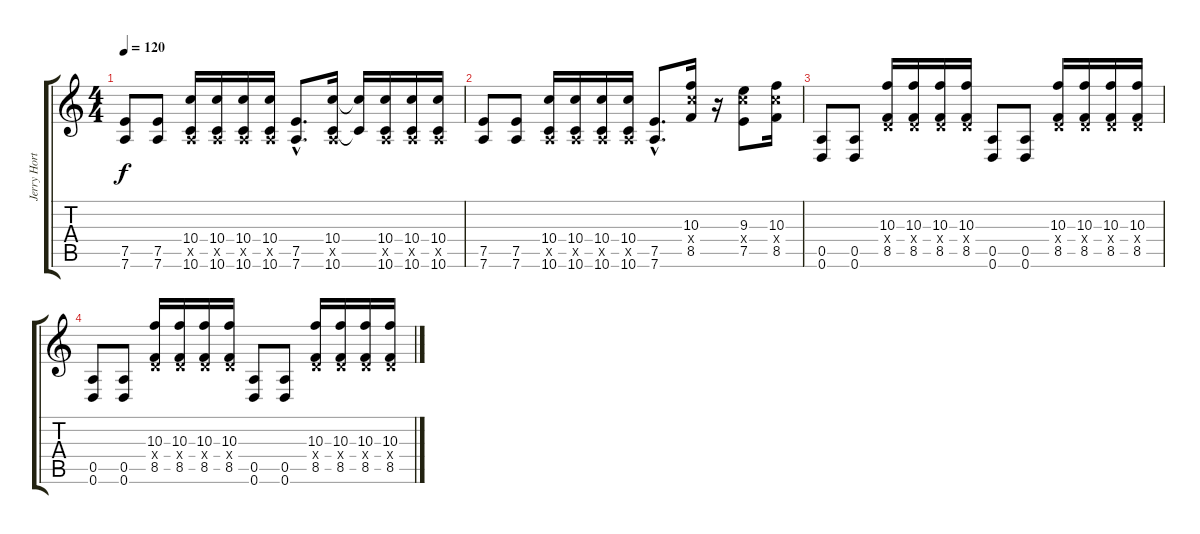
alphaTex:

\track ("Jerry Horton" "Jerry Hort") {instrument distortionguitar}
\staff {score tabs}
\tuning (E4 B3 G3 D3 A2 D2) {hide}
\ts (4 4)
\tempo 120
\clef g2
\ks c
(7.5 7.6).8{dy f} (7.5 7.6).8 (10.4 0.5{x} 10.6).16 (10.4 0.5{x} 10.6).16 (10.4 0.5{x} 10.6).16 (10.4 0.5{x} 10.6).16 (7.5{hac} 7.6{hac}).8{d} (10.4 0.5{x} 10.6).16 (10.4{t} 10.6{t}).16 (10.4 0.5{x} 10.6).16 (10.4 0.5{x} 10.6).16 (10.4 0.5{x} 10.6).16 |
(7.5 7.6).8 (7.5 7.6).8 (10.4 0.5{x} 10.6).16 (10.4 0.5{x} 10.6).16 (10.4 0.5{x} 10.6).16 (10.4 0.5{x} 10.6).16 (7.5{hac} 7.6{hac}).8{d} (10.3 10.4{x} 8.5).16 r.16 (9.3 10.4{x} 7.5).8 (10.3 10.4{x} 8.5).16 |
(0.5 0.6).8 (0.5 0.6).8 (10.3 0.4{x} 8.5).16 (10.3 0.4{x} 8.5).16 (10.3 0.4{x} 8.5).16 (10.3 0.4{x} 8.5).16 (0.5 0.6).8 (0.5 0.6).8 (10.3 0.4{x} 8.5).16 (10.3 0.4{x} 8.5).16 (10.3 0.4{x} 8.5).16 (10.3 0.4{x} 8.5).16 |
(0.5 0.6).8 (0.5 0.6).8 (10.3 0.4{x} 8.5).16 (10.3 0.4{x} 8.5).16 (10.3 0.4{x} 8.5).16 (10.3 0.4{x} 8.5).16 (0.5 0.6).8 (0.5 0.6).8 (10.3 0.4{x} 8.5).16 (10.3 0.4{x} 8.5).16 (10.3 0.4{x} 8.5).16 (10.3 0.4{x} 8.5).16
